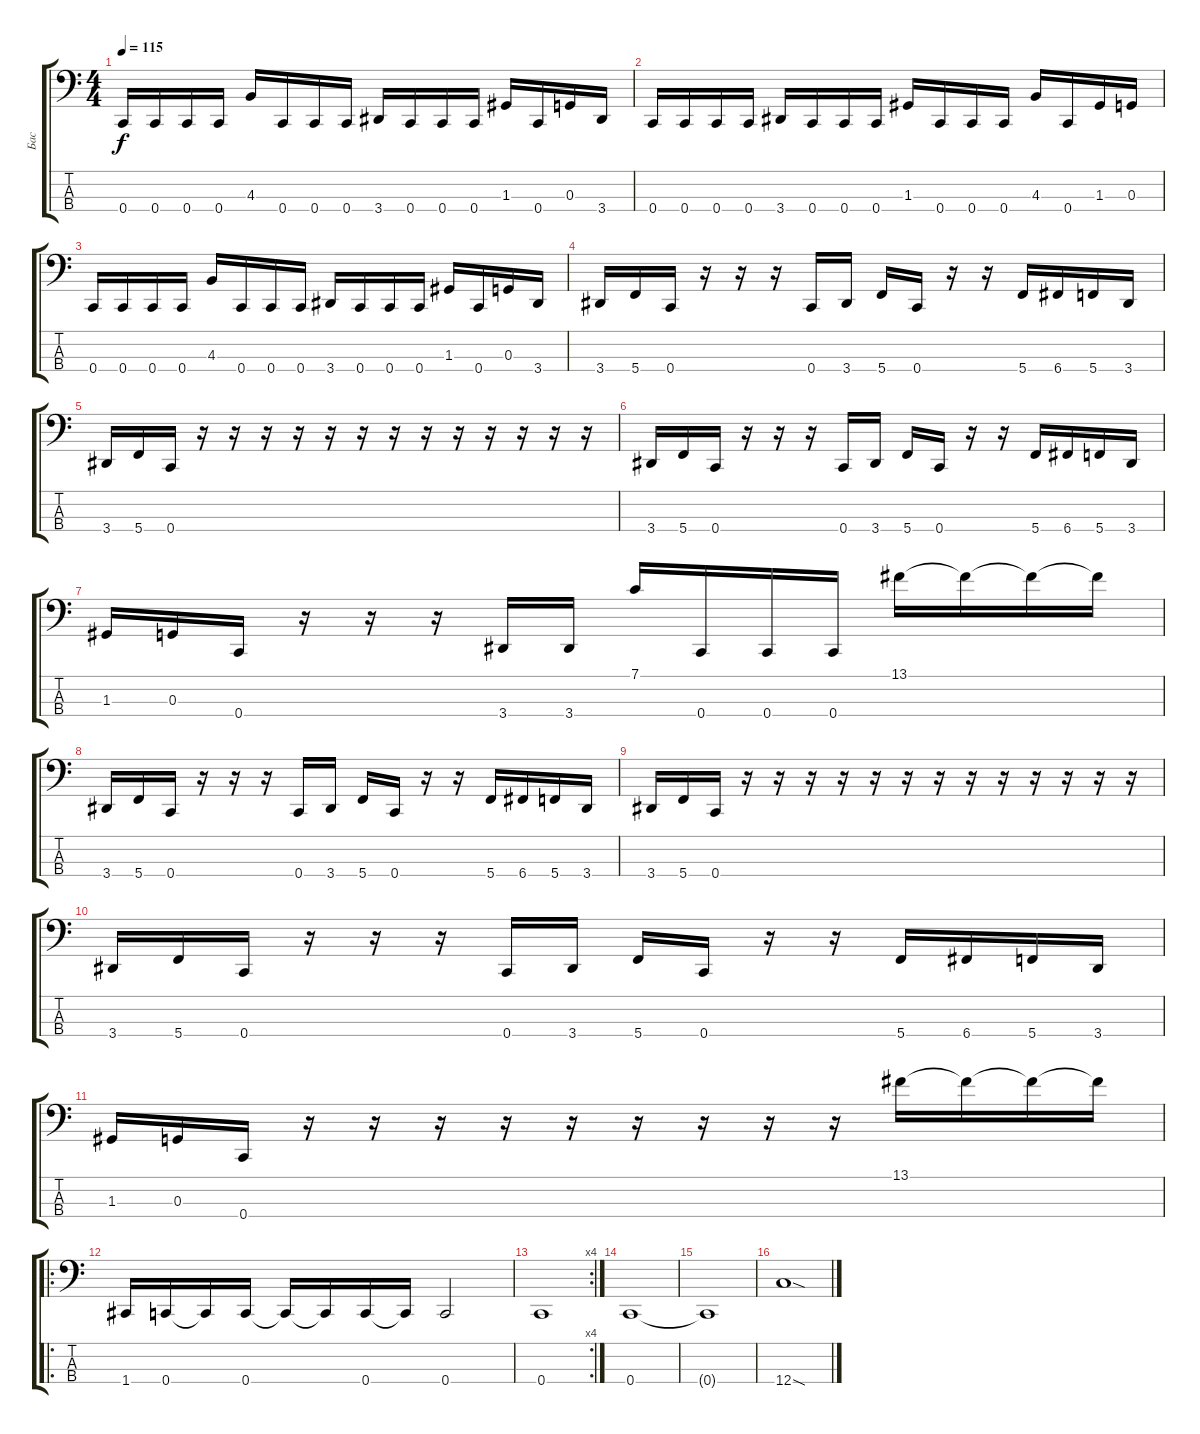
\track ("Бас" "Бас") {instrument electricbassfinger}
\staff {score tabs}
\tuning (F2 C2 G1 C1) {hide}
\ts (4 4)
\tempo 115
\clef f4
\ks c
0.4.16{dy f} 0.4.16 0.4.16 0.4.16 4.3.16 0.4.16 0.4.16 0.4.16 3.4.16 0.4.16 0.4.16 0.4.16 1.3.16 0.4.16 0.3.16 3.4.16 |
0.4.16 0.4.16 0.4.16 0.4.16 3.4.16 0.4.16 0.4.16 0.4.16 1.3.16 0.4.16 0.4.16 0.4.16 4.3.16 0.4.16 1.3.16 0.3.16 |
0.4.16 0.4.16 0.4.16 0.4.16 4.3.16 0.4.16 0.4.16 0.4.16 3.4.16 0.4.16 0.4.16 0.4.16 1.3.16 0.4.16 0.3.16 3.4.16 |
3.4.16 5.4.16 0.4.16 r.16 r.16 r.16 0.4.16 3.4.16 5.4.16 0.4.16 r.16 r.16 5.4.16 6.4.16 5.4.16 3.4.16 |
3.4.16 5.4.16 0.4.16 r.16 r.16 r.16 r.16 r.16 r.16 r.16 r.16 r.16 r.16 r.16 r.16 r.16 |
3.4.16 5.4.16 0.4.16 r.16 r.16 r.16 0.4.16 3.4.16 5.4.16 0.4.16 r.16 r.16 5.4.16 6.4.16 5.4.16 3.4.16 |
1.3.16 0.3.16 0.4.16 r.16 r.16 r.16 3.4.16{instrument slapbass2} 3.4.16 7.1.16 0.4.16 0.4.16 0.4.16 13.1.16 13.1{t}.16 13.1{t}.16 13.1{t}.16 |
3.4.16 5.4.16 0.4.16 r.16 r.16 r.16 0.4.16 3.4.16 5.4.16 0.4.16 r.16 r.16 5.4.16 6.4.16 5.4.16 3.4.16 |
3.4.16 5.4.16 0.4.16 r.16 r.16 r.16 r.16 r.16 r.16 r.16 r.16 r.16 r.16 r.16 r.16 r.16 |
3.4.16 5.4.16 0.4.16 r.16 r.16 r.16 0.4.16 3.4.16 5.4.16 0.4.16 r.16 r.16 5.4.16 6.4.16 5.4.16 3.4.16 |
1.3.16 0.3.16 0.4.16 r.16 r.16 r.16 r.16{instrument slapbass2} r.16 r.16 r.16 r.16 r.16 13.1.16 13.1{t}.16 13.1{t}.16 13.1{t}.16 |
\ro
1.4.16{volume 16} 0.4.16 0.4{t}.16 0.4.16 0.4{t}.16 0.4{t}.16 0.4.16 0.4{t}.16 0.4.2 |
\rc 4
0.4.1 |
0.4.1{volume 0} |
0.4{t}.1 |
12.4{sod}.1{volume 13}
